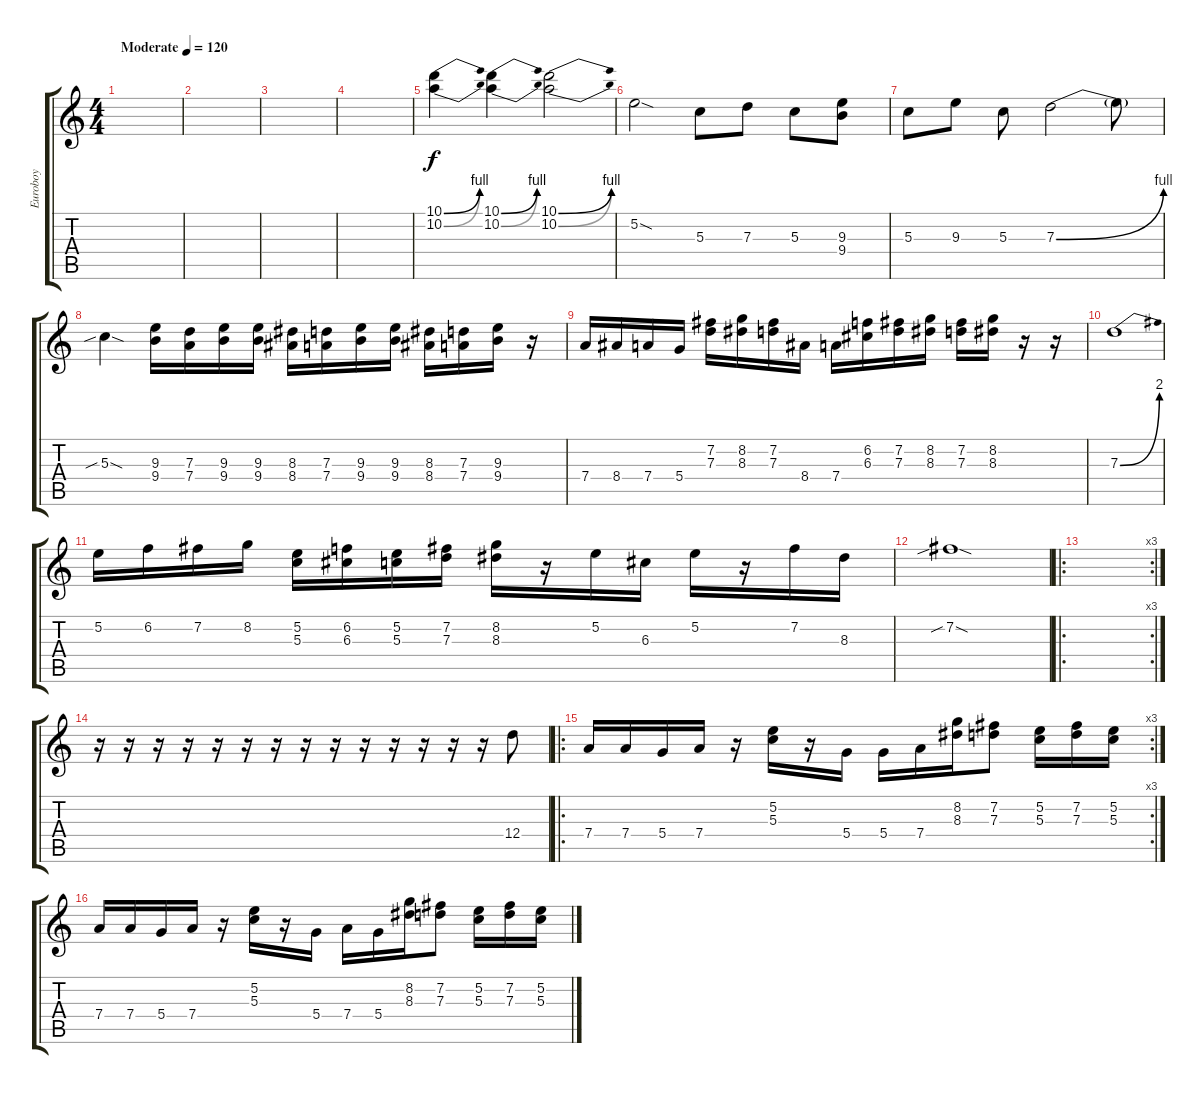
\track ("Euroboy" "Euroboy") {instrument distortionguitar}
\staff {score tabs}
\tuning (E4 B3 G3 D3 A2 E2) {hide}
\ts (4 4)
\tempo (120 "Moderate")
\clef g2
\ks c
|
|
|
|
(10.1{be (bend 0 0 60 4)} 10.2{be (bend 0 0 60 4)}).4 (10.1{be (bend 0 0 60 4)} 10.2{be (bend 0 0 60 4)}).4 (10.1{be (bend 0 0 60 4)} 10.2{be (bend 0 0 60 4)}).2 |
5.2{sod}.2 5.3.8 7.3.8 5.3.8 (9.3 9.4).8 |
5.3.8 9.3.8 5.3.8 7.3{be (bend 0 0 60 4)}.2 7.3{t}.8 |
5.3{sib sod}.4 (9.3 9.4).16 (7.3 7.4).16 (9.3 9.4).16 (9.3 9.4).16 (8.3 8.4).16 (7.3 7.4).16 (9.3 9.4).16 (9.3 9.4).16 (8.3 8.4).16 (7.3 7.4).16 (9.3 9.4).16 r.16 |
7.4.16 8.4.16 7.4.16 5.4.16 (7.2 7.3).16 (8.2 8.3).16 (7.2 7.3).16 8.4.16 7.4.16 (6.2 6.3).16 (7.2 7.3).16 (8.2 8.3).16 (7.2 7.3).16 (8.2 8.3).16 r.16 r.16 |
7.3{be (bend 0 0 60 8)}.1 |
5.2.16 6.2.16 7.2.16 8.2.16 (5.2 5.3).16 (6.2 6.3).16 (5.2 5.3).16 (7.2 7.3).16 (8.2 8.3).16 r.16 5.2.16 6.3.16 5.2.16 r.16 7.2.16 8.3.16 |
7.2{sib sod}.1 |
\ro
\rc 3
|
r.16 r.16 r.16 r.16 r.16 r.16 r.16 r.16 r.16 r.16 r.16 r.16 r.16 r.16 12.4.8 |
\ro
\rc 3
7.4.16 7.4.16 5.4.16 7.4.16 r.16 (5.2 5.3).16 r.16 5.4.16 5.4.16 7.4.16 (8.2 8.3).16 (7.2 7.3).8 (5.2 5.3).16 (7.2 7.3).16 (5.2 5.3).16 |
7.4.16 7.4.16 5.4.16 7.4.16 r.16 (5.2 5.3).16 r.16 5.4.16 7.4.16 5.4.16 (8.2 8.3).16 (7.2 7.3).8 (5.2 5.3).16 (7.2 7.3).16 (5.2 5.3).16
